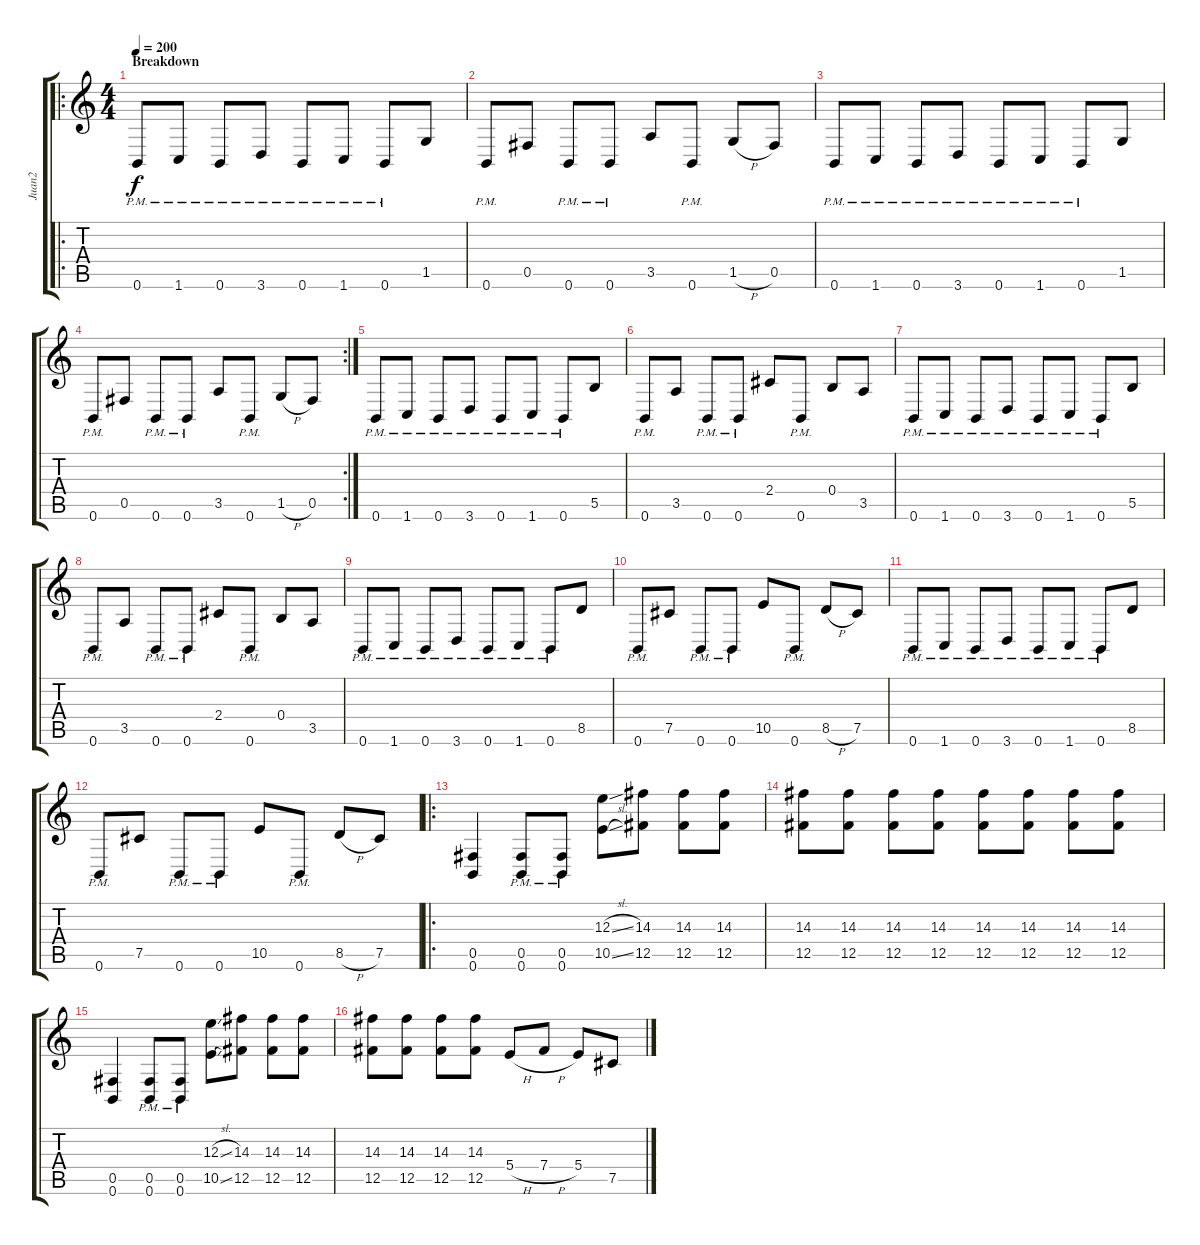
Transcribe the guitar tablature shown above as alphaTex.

\track ("Juan2" "Juan2") {instrument overdrivenguitar}
\staff {score tabs}
\tuning (Db4 Ab3 E3 B2 Gb2 B1) {hide}
\ro
\ts (4 4)
\section ("" "Breakdown")
\tempo 200
\clef g2
\ks c
0.6{pm}.8{dy f} 1.6{pm}.8 0.6{pm}.8 3.6{pm}.8 0.6{pm}.8 1.6{pm}.8 0.6{pm}.8 1.5.8 |
0.6{pm}.8 0.5.8 0.6{pm}.8 0.6{pm}.8 3.5.8 0.6{pm}.8 1.5{h}.8 0.5.8 |
0.6{pm}.8 1.6{pm}.8 0.6{pm}.8 3.6{pm}.8 0.6{pm}.8 1.6{pm}.8 0.6{pm}.8 1.5.8 |
\rc 2
0.6{pm}.8 0.5.8 0.6{pm}.8 0.6{pm}.8 3.5.8 0.6{pm}.8 1.5{h}.8 0.5.8 |
0.6{pm}.8 1.6{pm}.8 0.6{pm}.8 3.6{pm}.8 0.6{pm}.8 1.6{pm}.8 0.6{pm}.8 5.5.8 |
0.6{pm}.8 3.5.8 0.6{pm}.8 0.6{pm}.8 2.4.8 0.6{pm}.8 0.4.8 3.5.8 |
0.6{pm}.8 1.6{pm}.8 0.6{pm}.8 3.6{pm}.8 0.6{pm}.8 1.6{pm}.8 0.6{pm}.8 5.5.8 |
0.6{pm}.8 3.5.8 0.6{pm}.8 0.6{pm}.8 2.4.8 0.6{pm}.8 0.4.8 3.5.8 |
0.6{pm}.8 1.6{pm}.8 0.6{pm}.8 3.6{pm}.8 0.6{pm}.8 1.6{pm}.8 0.6{pm}.8 8.5.8 |
0.6{pm}.8 7.5.8 0.6{pm}.8 0.6{pm}.8 10.5.8 0.6{pm}.8 8.5{h}.8 7.5.8 |
0.6{pm}.8 1.6{pm}.8 0.6{pm}.8 3.6{pm}.8 0.6{pm}.8 1.6{pm}.8 0.6{pm}.8 8.5.8 |
0.6{pm}.8 7.5.8 0.6{pm}.8 0.6{pm}.8 10.5.8 0.6{pm}.8 8.5{h}.8 7.5.8 |
\ro
(0.5 0.6).4 (0.5{pm} 0.6{pm}).8 (0.5{pm} 0.6{pm}).8 (12.3{sl} 10.5{sl}).8 (14.3 12.5).8 (14.3 12.5).8 (14.3 12.5).8 |
(14.3 12.5).8 (14.3 12.5).8 (14.3 12.5).8 (14.3 12.5).8 (14.3 12.5).8 (14.3 12.5).8 (14.3 12.5).8 (14.3 12.5).8 |
(0.5 0.6).4 (0.5{pm} 0.6{pm}).8 (0.5{pm} 0.6{pm}).8 (12.3{sl} 10.5{sl}).8 (14.3 12.5).8 (14.3 12.5).8 (14.3 12.5).8 |
(14.3 12.5).8 (14.3 12.5).8 (14.3 12.5).8 (14.3 12.5).8 5.4{h}.8 7.4{h}.8 5.4.8 7.5.8
